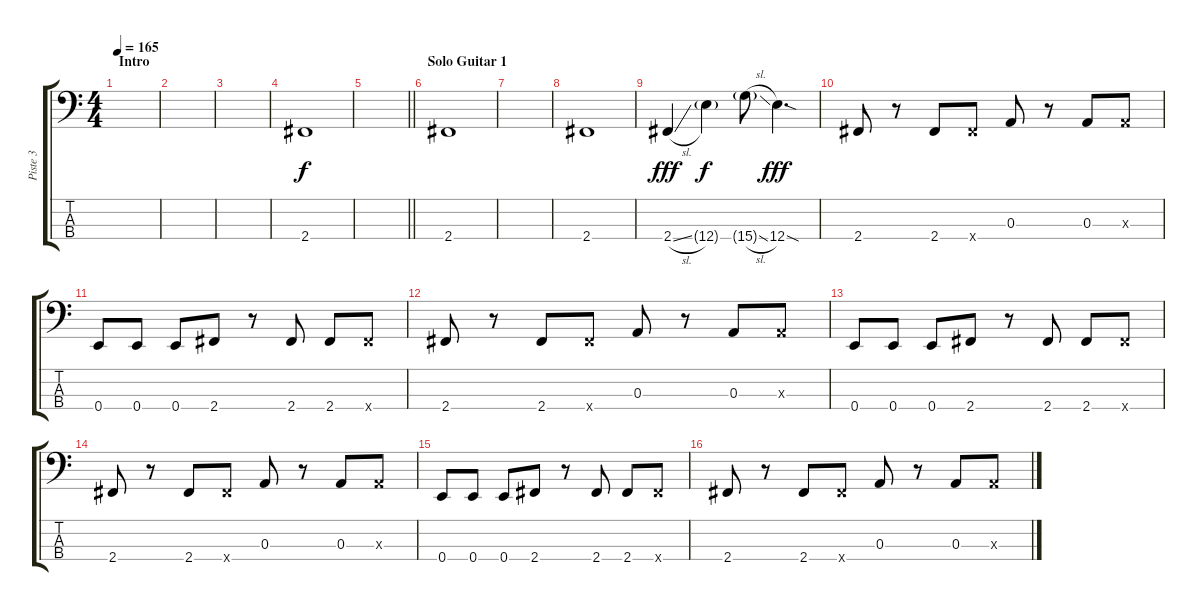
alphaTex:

\track ("Piste 3" "Piste 3") {instrument electricbassfinger}
\staff {score tabs}
\tuning (G2 D2 A1 E1) {hide}
\ts (4 4)
\section ("" "Intro")
\tempo 165
\clef f4
\ks c
|
|
|
2.4.1 |
\barLineRight lightlight
|
\section ("" "Solo Guitar 1")
2.4.1 |
|
2.4.1 |
2.4{sl}.4{dy fff} 12.4{g}.4{dy f} 15.4{sl g}.8 12.4{sod}.4{d dy fff} |
2.4.8 r.8 2.4.8 2.4{x}.8 0.3.8 r.8 0.3.8 0.3{x}.8 |
0.4.8 0.4.8 0.4.8 2.4.8 r.8 2.4.8 2.4.8 2.4{x}.8 |
2.4.8 r.8 2.4.8 2.4{x}.8 0.3.8 r.8 0.3.8 0.3{x}.8 |
0.4.8 0.4.8 0.4.8 2.4.8 r.8 2.4.8 2.4.8 2.4{x}.8 |
2.4.8 r.8 2.4.8 2.4{x}.8 0.3.8 r.8 0.3.8 0.3{x}.8 |
0.4.8 0.4.8 0.4.8 2.4.8 r.8 2.4.8 2.4.8 2.4{x}.8 |
2.4.8 r.8 2.4.8 2.4{x}.8 0.3.8 r.8 0.3.8 0.3{x}.8
